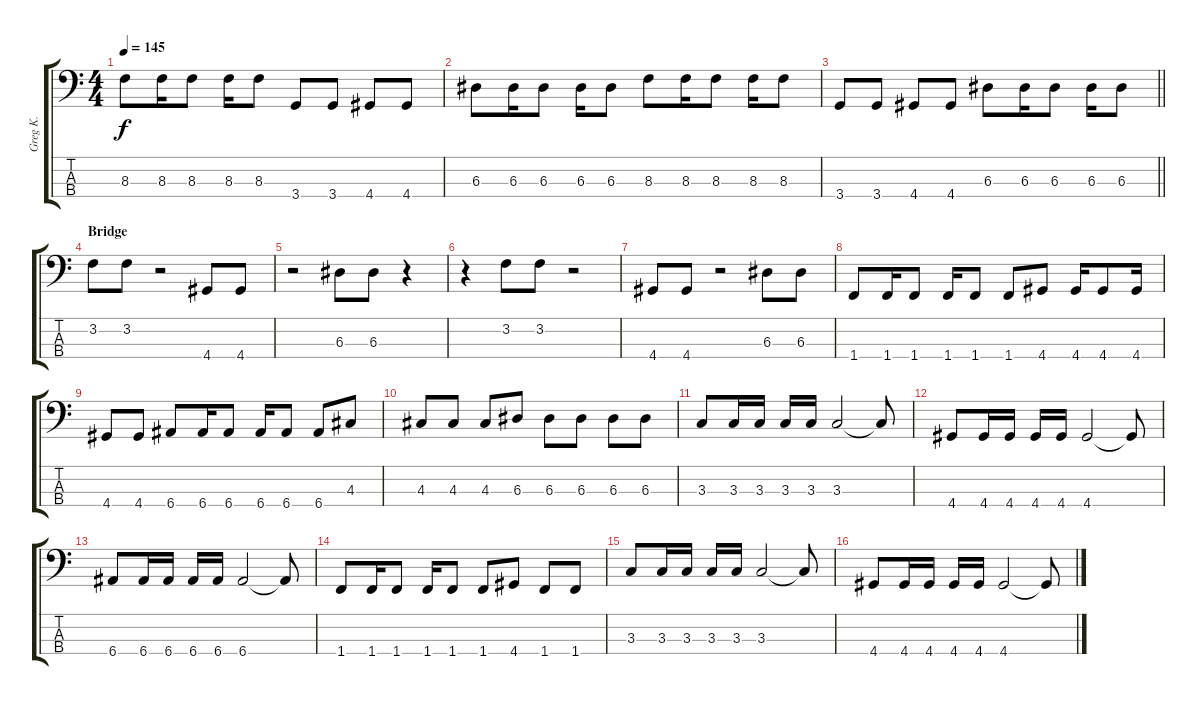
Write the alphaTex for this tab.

\track ("Greg K." "Greg K.") {instrument electricbasspick}
\staff {score tabs}
\tuning (G2 D2 A1 E1) {hide}
\ts (4 4)
\tempo 145
\clef f4
\ks c
8.3.8{dy f} 8.3.16 8.3.8 8.3.16 8.3.8 3.4.8 3.4.8 4.4.8 4.4.8 |
6.3.8 6.3.16 6.3.8 6.3.16 6.3.8 8.3.8 8.3.16 8.3.8 8.3.16 8.3.8 |
\barLineRight lightlight
3.4.8 3.4.8 4.4.8 4.4.8 6.3.8 6.3.16 6.3.8 6.3.16 6.3.8 |
\section ("" "Bridge")
3.2.8 3.2.8 r.2 4.4.8 4.4.8 |
r.2 6.3.8 6.3.8 r.4 |
r.4 3.2.8 3.2.8 r.2 |
4.4.8 4.4.8 r.2 6.3.8 6.3.8 |
1.4.8 1.4.16 1.4.8 1.4.16 1.4.8 1.4.8 4.4.8 4.4.16 4.4.8 4.4.16 |
4.4.8 4.4.8 6.4.8 6.4.16 6.4.8 6.4.16 6.4.8 6.4.8 4.3.8 |
4.3.8 4.3.8 4.3.8 6.3.8 6.3.8 6.3.8 6.3.8 6.3.8 |
3.3.8 3.3.16 3.3.16 3.3.16 3.3.16 3.3.2 3.3{t}.8 |
4.4.8 4.4.16 4.4.16 4.4.16 4.4.16 4.4.2 4.4{t}.8 |
6.4.8 6.4.16 6.4.16 6.4.16 6.4.16 6.4.2 6.4{t}.8 |
1.4.8 1.4.16 1.4.8 1.4.16 1.4.8 1.4.8 4.4.8 1.4.8 1.4.8 |
3.3.8 3.3.16 3.3.16 3.3.16 3.3.16 3.3.2 3.3{t}.8 |
4.4.8 4.4.16 4.4.16 4.4.16 4.4.16 4.4.2 4.4{t}.8
